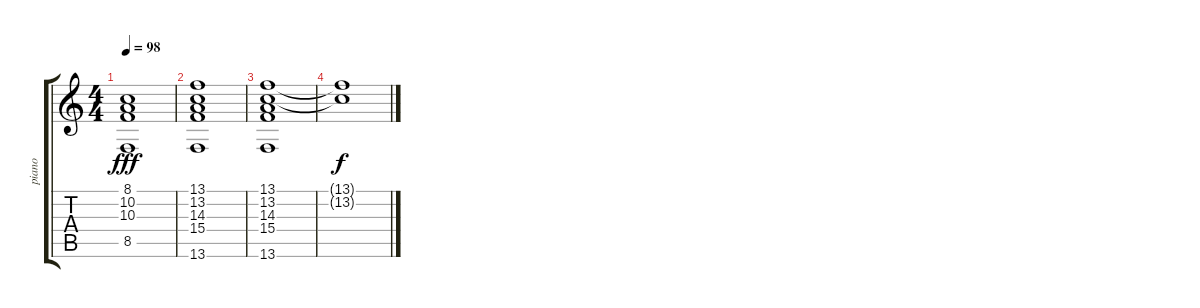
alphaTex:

\track ("piano" "piano") {instrument brightacousticpiano}
\staff {score tabs}
\tuning (E4 B3 G3 D3 A2 E2) {hide}
\ts (4 4)
\tempo 98
\clef g2
\ks c
(8.1 10.2 10.3 8.5).1{dy fff} |
(13.1 13.2 14.3 15.4 13.6).1 |
(13.1 13.2 14.3 15.4 13.6).1 |
(13.1{t} 13.2{t}).1{dy f}
